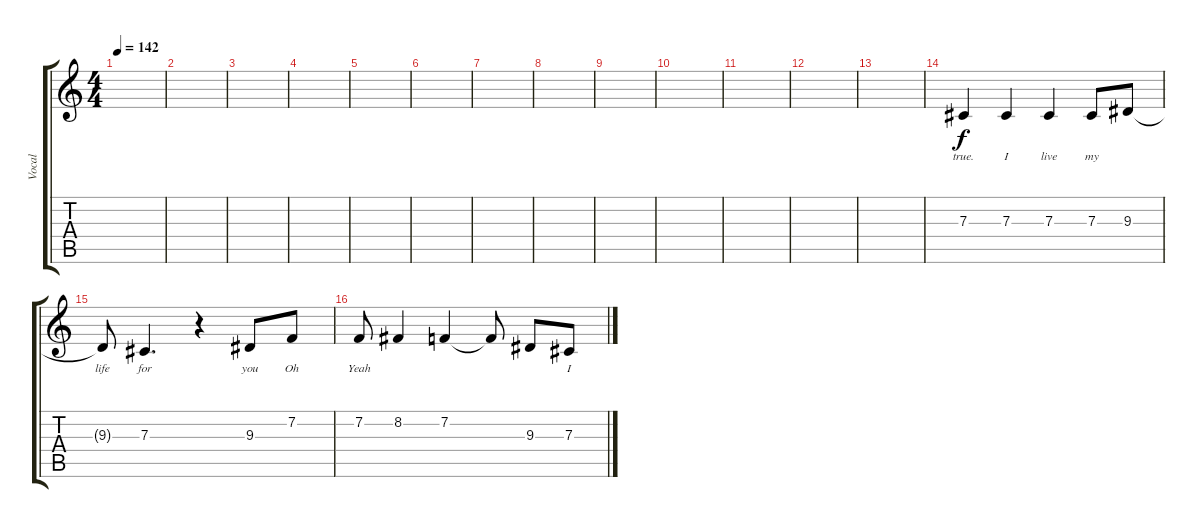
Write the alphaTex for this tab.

\track ("Vocal" "Vocal") {instrument clarinet}
\staff {score tabs}
\tuning (Eb4 Bb3 Gb3 Db3 Ab2 Eb2) {hide}
\ts (4 4)
\tempo 142
\clef g2
\ks c
|
|
|
|
|
|
|
|
|
|
|
|
|
7.3.4{lyrics (0 "true.") lyrics (1 "") lyrics (2 "") lyrics (3 "") lyrics (4 "")} 7.3.4{lyrics (0 "I") lyrics (1 "") lyrics (2 "") lyrics (3 "") lyrics (4 "")} 7.3.4{lyrics (0 "live") lyrics (1 "") lyrics (2 "") lyrics (3 "") lyrics (4 "")} 7.3.8{lyrics (0 "my") lyrics (1 "") lyrics (2 "") lyrics (3 "") lyrics (4 "")} 9.3.8{lyrics (0 "") lyrics (1 "") lyrics (2 "") lyrics (3 "") lyrics (4 "")} |
9.3{t}.8{lyrics (0 "life") lyrics (1 "") lyrics (2 "") lyrics (3 "") lyrics (4 "")} 7.3.4{d lyrics (0 "for") lyrics (1 "") lyrics (2 "") lyrics (3 "") lyrics (4 "")} r.4 9.3.8{lyrics (0 "you") lyrics (1 "") lyrics (2 "") lyrics (3 "") lyrics (4 "")} 7.2.8{lyrics (0 "Oh") lyrics (1 "") lyrics (2 "") lyrics (3 "") lyrics (4 "")} |
7.2.8{lyrics (0 "Yeah") lyrics (1 "") lyrics (2 "") lyrics (3 "") lyrics (4 "")} 8.2.4{lyrics (0 "") lyrics (1 "") lyrics (2 "") lyrics (3 "") lyrics (4 "")} 7.2.4{lyrics (0 "") lyrics (1 "") lyrics (2 "") lyrics (3 "") lyrics (4 "")} 7.2{t}.8{lyrics (0 "") lyrics (1 "") lyrics (2 "") lyrics (3 "") lyrics (4 "")} 9.3.8{lyrics (0 "") lyrics (1 "") lyrics (2 "") lyrics (3 "") lyrics (4 "")} 7.3.8{lyrics (0 "I") lyrics (1 "") lyrics (2 "") lyrics (3 "") lyrics (4 "")}
